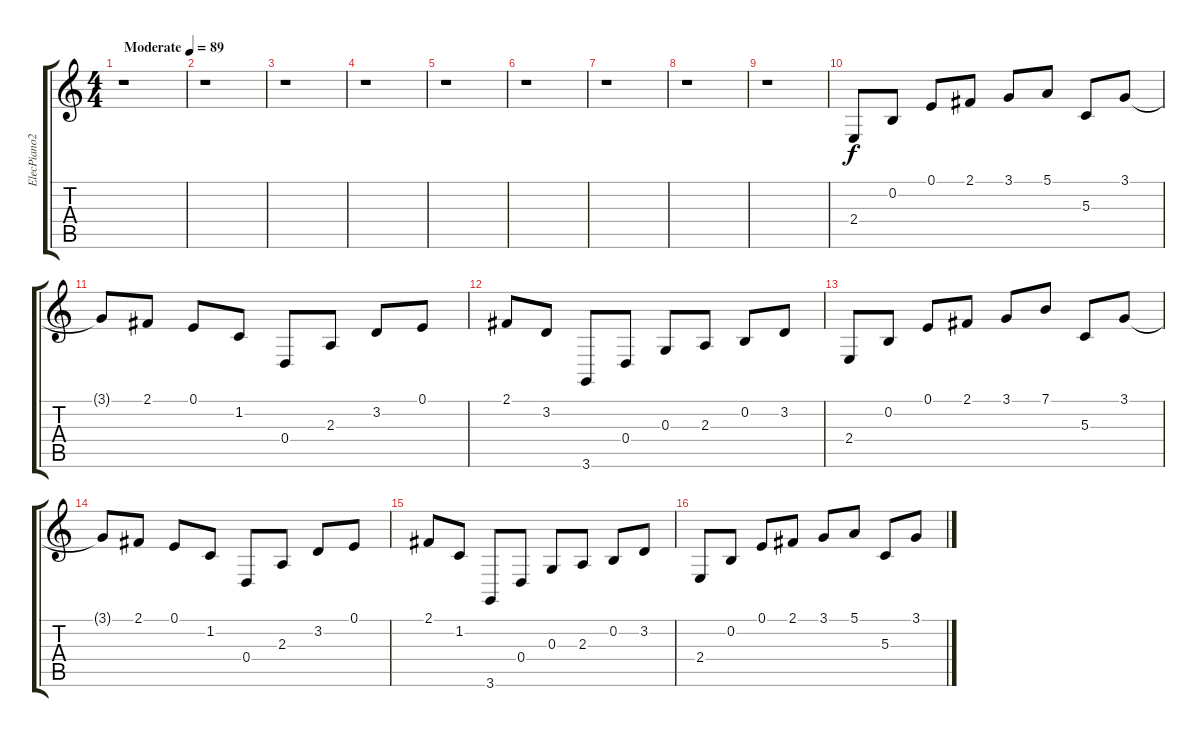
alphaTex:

\track ("ElecPiano2" "ElecPiano2") {instrument electricpiano1}
\staff {score tabs}
\tuning (E4 B3 G3 D3 A2 E2) {hide}
\ts (4 4)
\tempo (89 "Moderate")
\clef g2
\ks c
r.1{dy f instrument electricpiano1} |
r.1 |
r.1 |
r.1 |
r.1 |
r.1 |
r.1 |
r.1 |
r.1 |
2.4.8 0.2.8 0.1.8 2.1.8 3.1.8 5.1.8 5.3.8 3.1.8 |
3.1{t}.8 2.1.8 0.1.8 1.2.8 0.4.8 2.3.8 3.2.8 0.1.8 |
2.1.8 3.2.8 3.6.8 0.4.8 0.3.8 2.3.8 0.2.8 3.2.8 |
2.4.8 0.2.8 0.1.8 2.1.8 3.1.8 7.1.8 5.3.8 3.1.8 |
3.1{t}.8 2.1.8 0.1.8 1.2.8 0.4.8 2.3.8 3.2.8 0.1.8 |
2.1.8 1.2.8 3.6.8 0.4.8 0.3.8 2.3.8 0.2.8 3.2.8 |
2.4.8 0.2.8 0.1.8 2.1.8 3.1.8 5.1.8 5.3.8 3.1.8
